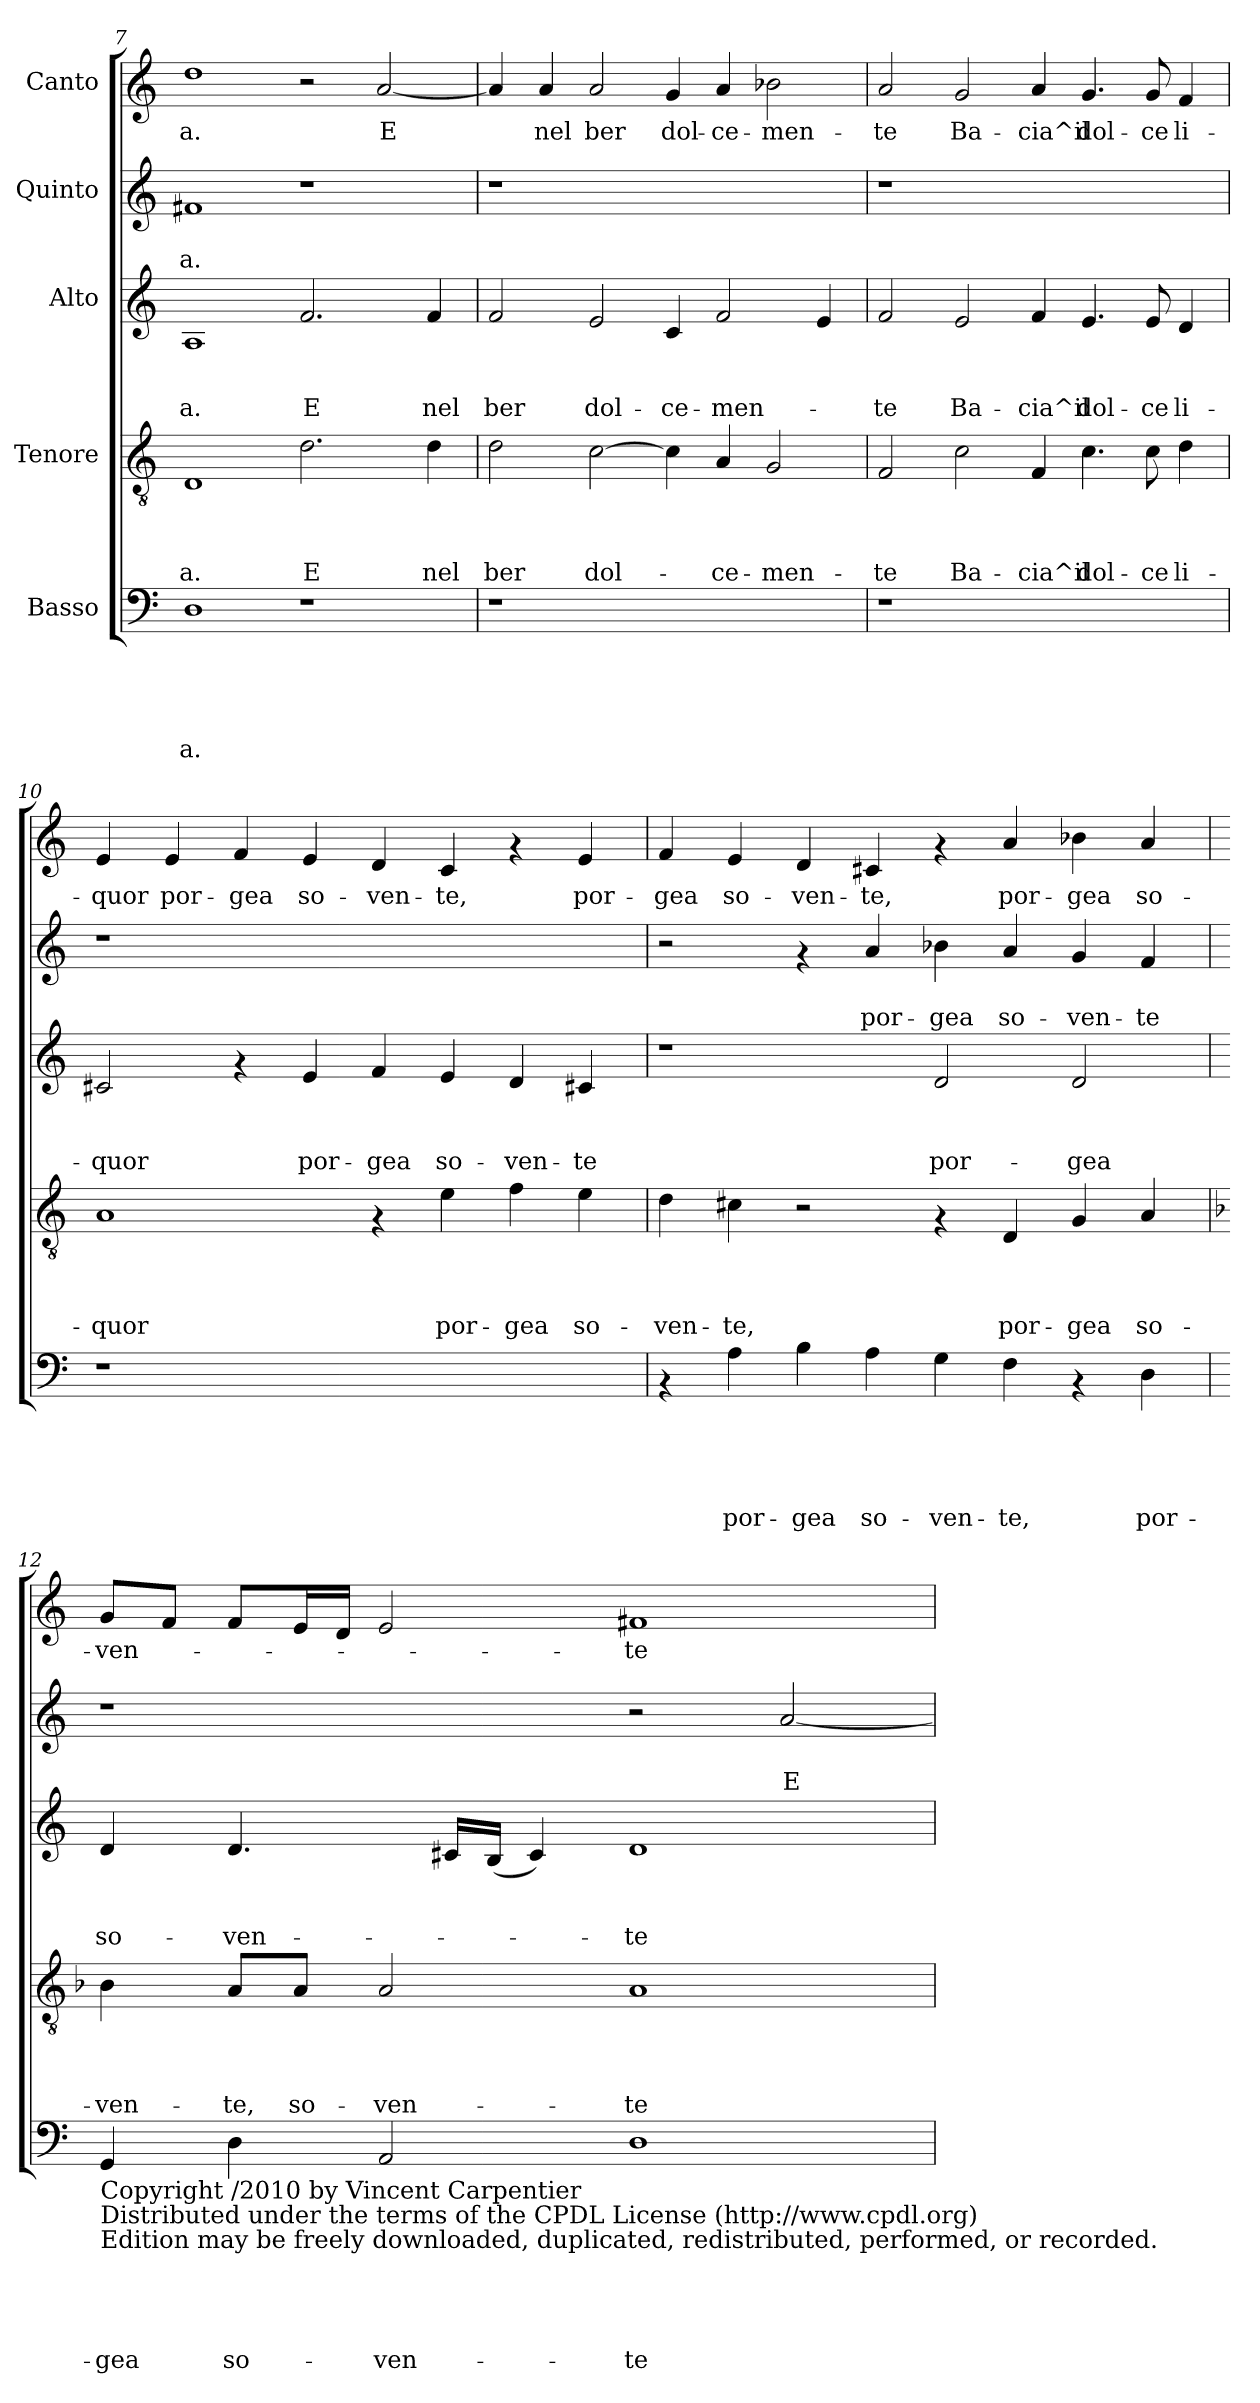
**kern	**text	**text	**text	**text	**text	**kern	**text	**text	**text	**text	**kern	**text	**text	**text	**kern	**text	**text	**kern	**text
*part5	*part5	*part5	*part5	*part5	*part5	*part4	*part4	*part4	*part4	*part4	*part3	*part3	*part3	*part3	*part2	*part2	*part2	*part1	*part1
*staff5	*staff5	*staff5	*staff5	*staff5	*staff5	*staff4	*staff4	*staff4	*staff4	*staff4	*staff3	*staff3	*staff3	*staff3	*staff2	*staff2	*staff2	*staff1	*staff1
*I"Basso	*	*	*	*	*	*I"Tenore	*	*	*	*	*I"Alto	*	*	*	*I"Quinto	*	*	*I"Canto	*
*clefF4	*	*	*	*	*	*clefGv2	*	*	*	*	*clefG2	*	*	*	*clefG2	*	*	*clefG2	*
*k[]	*	*	*	*	*	*k[]	*	*	*	*	*k[]	*	*	*	*k[]	*	*	*k[]	*
*C:	*	*	*	*	*	*C:	*	*	*	*	*C:	*	*	*	*C:	*	*	*C:	*
=7	=7	=7	=7	=7	=7	=7	=7	=7	=7	=7	=7	=7	=7	=7	=7	=7	=7	=7	=7
!	!	!	!	!	!LO:LY:b	!	!	!	!	!LO:LY:b	!	!	!	!LO:LY:b	!	!	!LO:LY:b	!	!LO:LY:b
1D	.	.	.	.	-a.	1D	.	.	.	-a.	1A	.	.	-a.	1f#X	.	-a.	1dd	-a.
!	!	!	!	!	!	!	!	!	!	!LO:LY:b	!	!	!	!LO:LY:b	!	!	!	!	!
1r	.	.	.	.	.	2.d\	.	.	.	E	2.f/	.	.	E	1r	.	.	2r	.
!	!	!	!	!	!	!	!	!	!	!	!	!	!	!	!	!	!	!	!LO:LY:b
.	.	.	.	.	.	.	.	.	.	.	.	.	.	.	.	.	.	[<2a/	E
!	!	!	!	!	!	!	!	!	!	!LO:LY:b	!	!	!	!LO:LY:b	!	!	!	!	!
.	.	.	.	.	.	4d\	.	.	.	nel	4f/	.	.	nel	.	.	.	.	.
=8	=8	=8	=8	=8	=8	=8	=8	=8	=8	=8	=8	=8	=8	=8	=8	=8	=8	=8	=8
!	!	!	!	!	!	!	!	!	!	!LO:LY:b	!	!	!	!LO:LY:b	!	!	!	!	!
1r	.	.	.	.	.	2d\	.	.	.	ber	2f/	.	.	ber	1r	.	.	4a/]	.
!	!	!	!	!	!	!	!	!	!	!	!	!	!	!	!	!	!	!	!LO:LY:b
.	.	.	.	.	.	.	.	.	.	.	.	.	.	.	.	.	.	4a/	nel
!	!	!	!	!	!	!	!	!	!	!LO:LY:b	!	!	!	!LO:LY:b	!	!	!	!	!LO:LY:b
.	.	.	.	.	.	[>2c\	.	.	.	dol-	2e/	.	.	dol-	.	.	.	2a/	ber
!	!	!	!	!	!	!	!	!	!	!	!	!	!	!LO:LY:b	!	!	!	!	!LO:LY:b
1ryy	.	.	.	.	.	4c\]	.	.	.	.	4c/	.	.	-ce-	1ryy	.	.	4g/	dol-
!	!	!	!	!	!	!	!	!	!	!LO:LY:b	!	!	!	!LO:LY:b	!	!	!	!	!LO:LY:b
.	.	.	.	.	.	4A/	.	.	.	-ce-	2f/	.	.	-men-	.	.	.	4a/	-ce-
!	!	!	!	!	!	!	!	!	!	!LO:LY:b	!	!	!	!	!	!	!	!	!LO:LY:b
.	.	.	.	.	.	2G/	.	.	.	-men-	.	.	.	.	.	.	.	2b-X\	-men-
.	.	.	.	.	.	.	.	.	.	.	4e/	.	.	.	.	.	.	.	.
!!LO:PB:g=z
=9	=9	=9	=9	=9	=9	=9	=9	=9	=9	=9	=9	=9	=9	=9	=9	=9	=9	=9	=9
!	!	!	!	!	!	!	!	!	!	!LO:LY:b	!	!	!	!LO:LY:b	!	!	!	!	!LO:LY:b
1r	.	.	.	.	.	2F/	.	.	.	-te	2f/	.	.	-te	1r	.	.	2a/	-te
!	!	!	!	!	!	!	!	!	!	!LO:LY:b	!	!	!	!LO:LY:b	!	!	!	!	!LO:LY:b
.	.	.	.	.	.	2c\	.	.	.	Ba-	2e/	.	.	Ba-	.	.	.	2g/	Ba-
!	!	!	!	!	!	!	!	!	!	!LO:LY:b	!	!	!	!LO:LY:b	!	!	!	!	!LO:LY:b
1ryy	.	.	.	.	.	4F/	.	.	.	-cia^il	4f/	.	.	-cia^il	1ryy	.	.	4a/	-cia^il
!	!	!	!	!	!	!	!	!	!	!LO:LY:b	!	!	!	!LO:LY:b	!	!	!	!	!LO:LY:b
.	.	.	.	.	.	4.c\	.	.	.	dol-	4.e/	.	.	dol-	.	.	.	4.g/	dol-
!	!	!	!	!	!	!	!	!	!	!LO:LY:b	!	!	!	!LO:LY:b	!	!	!	!	!LO:LY:b
.	.	.	.	.	.	8c\	.	.	.	-ce	8e/	.	.	-ce	.	.	.	8g/	-ce
!	!	!	!	!	!	!	!	!	!	!LO:LY:b	!	!	!	!LO:LY:b	!	!	!	!	!LO:LY:b
.	.	.	.	.	.	4d\	.	.	.	li-	4d/	.	.	li-	.	.	.	4f/	li-
=10	=10	=10	=10	=10	=10	=10	=10	=10	=10	=10	=10	=10	=10	=10	=10	=10	=10	=10	=10
!	!	!	!	!	!	!	!	!	!	!LO:LY:b	!	!	!	!LO:LY:b	!	!	!	!	!LO:LY:b
1r	.	.	.	.	.	1A	.	.	.	-quor	2c#X/	.	.	-quor	1r	.	.	4e/	-quor
!	!	!	!	!	!	!	!	!	!	!	!	!	!	!	!	!	!	!	!LO:LY:b
.	.	.	.	.	.	.	.	.	.	.	.	.	.	.	.	.	.	4e/	por-
!	!	!	!	!	!	!	!	!	!	!	!	!	!	!	!	!	!	!	!LO:LY:b
.	.	.	.	.	.	.	.	.	.	.	4rf	.	.	.	.	.	.	4f/	-gea
!	!	!	!	!	!	!	!	!	!	!	!	!	!	!LO:LY:b	!	!	!	!	!LO:LY:b
.	.	.	.	.	.	.	.	.	.	.	4e/	.	.	por-	.	.	.	4e/	so-
!	!	!	!	!	!	!	!	!	!	!	!	!	!	!LO:LY:b	!	!	!	!	!LO:LY:b
1ryy	.	.	.	.	.	4rF	.	.	.	.	4f/	.	.	-gea	1ryy	.	.	4d/	-ven-
!	!	!	!	!	!	!	!	!	!	!LO:LY:b	!	!	!	!LO:LY:b	!	!	!	!	!LO:LY:b
.	.	.	.	.	.	4e\	.	.	.	por-	4e/	.	.	so-	.	.	.	4c/	-te,
!	!	!	!	!	!	!	!	!	!	!LO:LY:b	!	!	!	!LO:LY:b	!	!	!	!	!
.	.	.	.	.	.	4f\	.	.	.	-gea	4d/	.	.	-ven-	.	.	.	4rf	.
!	!	!	!	!	!	!	!	!	!	!LO:LY:b	!	!	!	!LO:LY:b	!	!	!	!	!LO:LY:b
.	.	.	.	.	.	4e\	.	.	.	so-	4c#X/	.	.	-te	.	.	.	4e/	por-
=11	=11	=11	=11	=11	=11	=11	=11	=11	=11	=11	=11	=11	=11	=11	=11	=11	=11	=11	=11
!	!	!	!	!	!	!	!	!	!	!LO:LY:b	!	!	!	!	!	!	!	!	!LO:LY:b
4rAA	.	.	.	.	.	4d\	.	.	.	-ven-	1r	.	.	.	2r	.	.	4f/	-gea
!	!	!	!	!	!LO:LY:b	!	!	!	!	!LO:LY:b	!	!	!	!	!	!	!	!	!LO:LY:b
4A\	.	.	.	.	por-	4c#X\	.	.	.	-te,	.	.	.	.	.	.	.	4e/	so-
!	!	!	!	!	!LO:LY:b	!	!	!	!	!	!	!	!	!	!	!	!	!	!LO:LY:b
4B\	.	.	.	.	-gea	2r	.	.	.	.	.	.	.	.	4rf	.	.	4d/	-ven-
!	!	!	!	!	!LO:LY:b	!	!	!	!	!	!	!	!	!	!	!	!LO:LY:b	!	!LO:LY:b
4A\	.	.	.	.	so-	.	.	.	.	.	.	.	.	.	4a/	.	por-	4c#X/	-te,
!	!	!	!	!	!LO:LY:b	!	!	!	!	!	!	!	!	!LO:LY:b	!	!	!LO:LY:b	!	!
4G\	.	.	.	.	-ven-	4rF	.	.	.	.	2d/	.	.	por-	4b-X\	.	-gea	4rf	.
!	!	!	!	!	!LO:LY:b	!	!	!	!	!LO:LY:b	!	!	!	!	!	!	!LO:LY:b	!	!LO:LY:b
4F\	.	.	.	.	-te,	4D/	.	.	.	por-	.	.	.	.	4a/	.	so-	4a/	por-
!	!	!	!	!	!	!	!	!	!	!LO:LY:b	!	!	!	!LO:LY:b	!	!	!LO:LY:b	!	!LO:LY:b
4rAA	.	.	.	.	.	4G/	.	.	.	-gea	2d/	.	.	-gea	4g/	.	-ven-	4b-X\	-gea
!	!	!	!	!	!LO:LY:b	!	!	!	!	!LO:LY:b	!	!	!	!	!	!	!LO:LY:b	!	!LO:LY:b
4D\	.	.	.	.	por-	4A/	.	.	.	so-	.	.	.	.	4f/	.	-te	4a/	so-
!!LO:PB:g=z
=12	=12	=12	=12	=12	=12	=12	=12	=12	=12	=12	=12	=12	=12	=12	=12	=12	=12	=12	=12
*	*	*	*	*	*	*k[b-]	*	*	*	*	*	*	*	*	*	*	*	*	*
*	*	*	*	*	*	*F:	*	*	*	*	*	*	*	*	*	*	*	*	*
!LO:TX:b:t=Copyright /2010 by Vincent Carpentier	!	!	!	!	!	!	!	!	!	!	!	!	!	!	!	!	!	!	!
!LO:TX:b:t=Distributed under the terms of the CPDL License (http&colon;//www.cpdl.org)	!	!	!	!	!	!	!	!	!	!	!	!	!	!	!	!	!	!	!
!LO:TX:b:t=Edition may be freely downloaded, duplicated, redistributed, performed, or recorded.	!	!	!	!	!	!	!	!	!	!	!	!	!	!	!	!	!	!	!
!	!	!	!	!	!LO:LY:b	!	!	!	!	!LO:LY:b	!	!	!	!LO:LY:b	!	!	!	!	!LO:LY:b
4GG/	.	.	.	.	-gea	4B-\	.	.	.	-ven-	4d/	.	.	so-	1r	.	.	8g/L	-ven-
.	.	.	.	.	.	.	.	.	.	.	.	.	.	.	.	.	.	8f/J	.
!	!	!	!	!	!LO:LY:b	!	!	!	!	!LO:LY:b	!	!	!	!LO:LY:b	!	!	!	!	!
4D\	.	.	.	.	so-	8A/L	.	.	.	-te,	4.d/	.	.	-ven-	.	.	.	8f/L	.
!	!	!	!	!	!	!	!	!	!	!LO:LY:b	!	!	!	!	!	!	!	!	!
.	.	.	.	.	.	8A/J	.	.	.	so-	.	.	.	.	.	.	.	16e/L	.
.	.	.	.	.	.	.	.	.	.	.	.	.	.	.	.	.	.	16d/JJ	.
!	!	!	!	!	!LO:LY:b	!	!	!	!	!LO:LY:b	!	!	!	!	!	!	!	!	!
2AA/	.	.	.	.	-ven-	2A/	.	.	.	-ven-	.	.	.	.	.	.	.	2e/	.
.	.	.	.	.	.	.	.	.	.	.	16c#X/LL	.	.	.	.	.	.	.	.
.	.	.	.	.	.	.	.	.	.	.	(>16B/JJ	.	.	.	.	.	.	.	.
.	.	.	.	.	.	.	.	.	.	.	4c#/)	.	.	.	.	.	.	.	.
!	!	!	!	!	!LO:LY:b	!	!	!	!	!LO:LY:b	!	!	!	!LO:LY:b	!	!	!	!	!LO:LY:b
1D	.	.	.	.	-te	1A	.	.	.	-te	1d	.	.	-te	2r	.	.	1f#X	-te
!	!	!	!	!	!	!	!	!	!	!	!	!	!	!	!	!	!LO:LY:b	!	!
.	.	.	.	.	.	.	.	.	.	.	.	.	.	.	[<2a/	.	E	.	.
=	=	=	=	=	=	=	=	=	=	=	=	=	=	=	=	=	=	=	=
*-	*-	*-	*-	*-	*-	*-	*-	*-	*-	*-	*-	*-	*-	*-	*-	*-	*-	*-	*-
